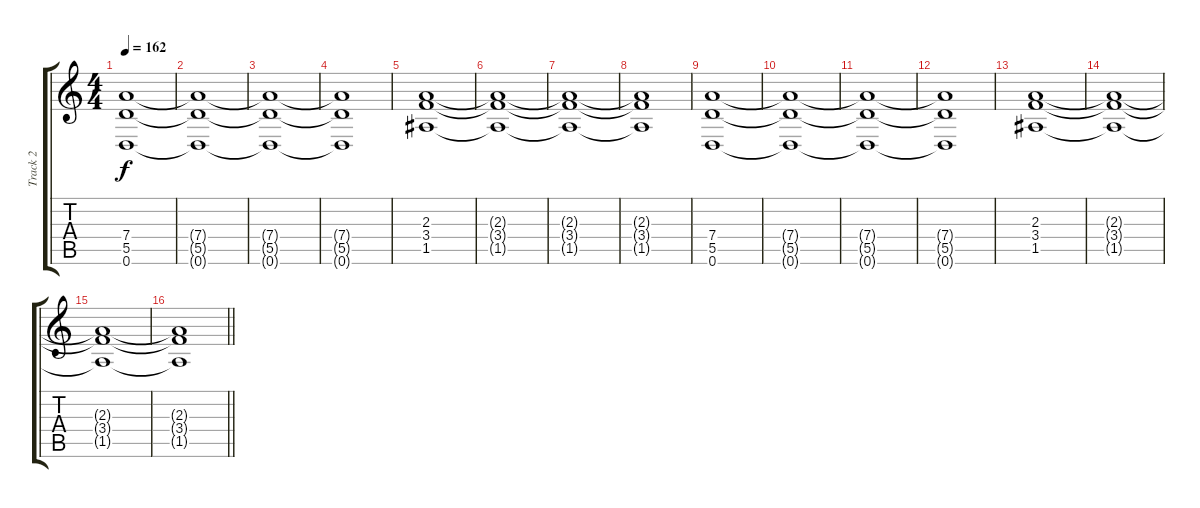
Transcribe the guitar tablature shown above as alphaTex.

\track ("Track 2" "Track 2") {instrument distortionguitar}
\staff {score tabs}
\tuning (E4 B3 G3 D3 A2 D2) {hide}
\ts (4 4)
\section ("" "")
\tempo 162
\clef g2
\ks c
(7.4 5.5 0.6).1{dy f} |
(7.4{t} 5.5{t} 0.6{t}).1 |
(7.4{t} 5.5{t} 0.6{t}).1 |
(7.4{t} 5.5{t} 0.6{t}).1 |
(2.3 3.4 1.5).1 |
(2.3{t} 3.4{t} 1.5{t}).1 |
(2.3{t} 3.4{t} 1.5{t}).1 |
(2.3{t} 3.4{t} 1.5{t}).1 |
(7.4 5.5 0.6).1 |
(7.4{t} 5.5{t} 0.6{t}).1 |
(7.4{t} 5.5{t} 0.6{t}).1 |
(7.4{t} 5.5{t} 0.6{t}).1 |
(2.3 3.4 1.5).1 |
(2.3{t} 3.4{t} 1.5{t}).1 |
(2.3{t} 3.4{t} 1.5{t}).1 |
\barLineRight lightlight
(2.3{t} 3.4{t} 1.5{t}).1
